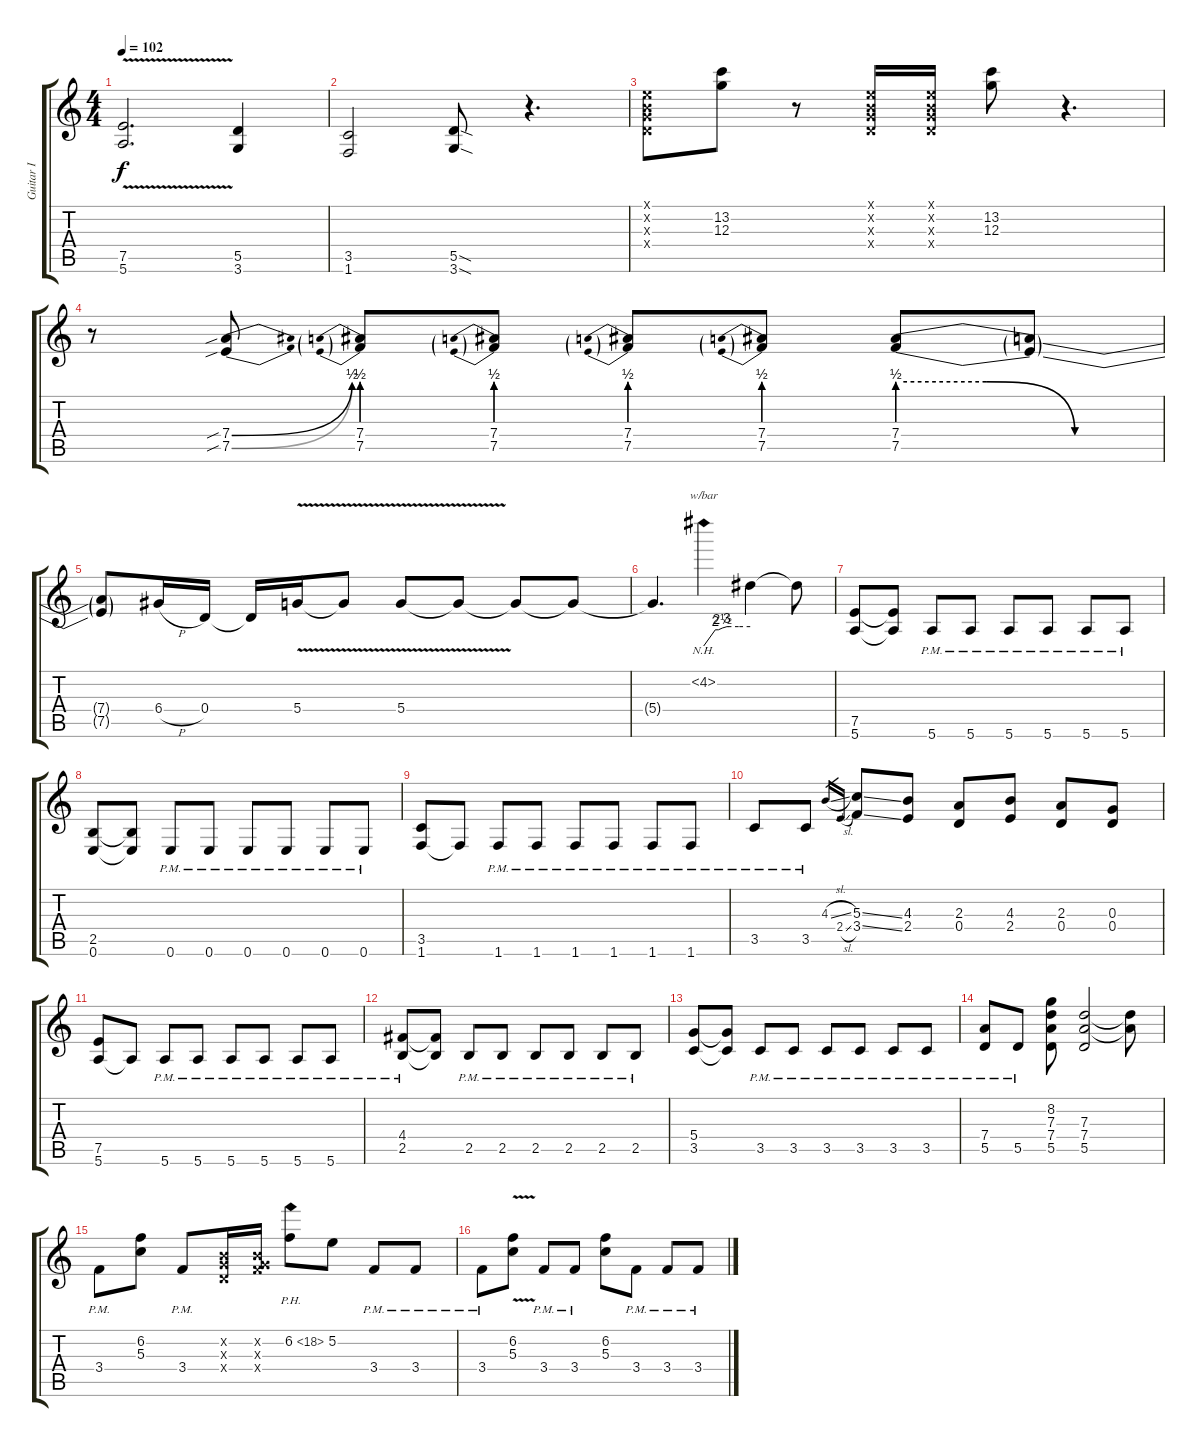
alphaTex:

\track ("Guitar I" "Guitar I") {instrument distortionguitar}
\staff {score tabs}
\tuning (E4 B3 G3 D3 A2 E2) {hide}
\ts (4 4)
\tempo 102
\clef g2
\ks c
(7.5 5.6{v}).2{d dy f} (5.5 3.6).4 |
(3.5 1.6).2 (5.5{sod} 3.6{sod}).8 r.4{d} |
(0.1{x} 0.2{x} 0.3{x} 0.4{x}).8 (13.2 12.3).8 r.8 (0.1{x} 0.2{x} 0.3{x} 0.4{x}).16 (0.1{x} 0.2{x} 0.3{x} 0.4{x}).16 (13.2 12.3).8 r.4{d} |
r.8 (7.4{be (bend 0 0 60 2) sib} 7.5{be (bend 0 0 60 2) sib}).8 (7.4{be (prebend 0 2 60 2)} 7.5{be (prebend 0 2 60 2)}).8 (7.4{be (prebend 0 2 60 2)} 7.5{be (prebend 0 2 60 2)}).8 (7.4{be (prebend 0 2 60 2)} 7.5{be (prebend 0 2 60 2)}).8 (7.4{be (prebend 0 2 60 2)} 7.5{be (prebend 0 2 60 2)}).8 (7.4{be (custom 0 2 20 2 40 0 60 0)} 7.5{be (custom 0 2 20 2 40 0 60 0)}).8 (7.4{t} 7.5{t}).8 |
(7.4{t} 7.5{t}).8 6.4{h}.16 0.4.16 0.4{t}.16 5.4{v}.16 5.4{t}.8 5.4{v}.8 5.4{t}.8 5.4{t}.8 5.4{t}.8 |
5.4{t}.4{d} 4.2{nh}.4{tbe (custom default 0 0 15 8 19 8 24 10 30 12 32 12 45 12 60 12)} 4.2{t}.4 4.2{t}.8 |
(7.5 5.6).8 (7.5{t} 5.6{t}).8 5.6{pm}.8 5.6{pm}.8 5.6{pm}.8 5.6{pm}.8 5.6{pm}.8 5.6{pm}.8 |
(2.5 0.6).8 (2.5{t} 0.6{t}).8 0.6{pm}.8 0.6{pm}.8 0.6{pm}.8 0.6{pm}.8 0.6{pm}.8 0.6{pm}.8 |
(3.5 1.6).8 1.6{t}.8 1.6{pm}.8 1.6{pm}.8 1.6{pm}.8 1.6{pm}.8 1.6{pm}.8 1.6{pm}.8 |
3.5{pm}.8 3.5{pm}.8 4.3{sl}.16{gr} 2.4{sl}.16{gr} (5.3{ss} 3.4{ss}).8 (4.3 2.4).8 (2.3 0.4).8 (4.3 2.4).8 (2.3 0.4).8 (0.3 0.4).8 |
(7.5 5.6).8 5.6{t}.8 5.6{pm}.8 5.6{pm}.8 5.6{pm}.8 5.6{pm}.8 5.6{pm}.8 5.6{pm}.8 |
(4.4 2.5{pm}).8 (4.4{t} 2.5{t}).8 2.5{pm}.8 2.5{pm}.8 2.5{pm}.8 2.5{pm}.8 2.5{pm}.8 2.5{pm}.8 |
(5.4 3.5).8 (5.4{t} 3.5{t}).8 3.5{pm}.8 3.5{pm}.8 3.5{pm}.8 3.5{pm}.8 3.5{pm}.8 3.5{pm}.8 |
(7.4 5.5{pm}).8 5.5{pm}.8 (8.2 7.3 7.4 5.5).8 (7.3 7.4 5.5).2 (7.3{t} 7.4{t}).8 |
3.4{pm}.8 (6.2 5.3).8 3.4{pm}.8 (0.2{x} 0.3{x} 0.4{x}).16 (0.2{x} 0.3{x} 3.4{x}).16 6.2{ph 12}.8 5.2.8 3.4{pm}.8 3.4{pm}.8 |
3.4{pm}.8 (6.2 5.3{v}).8 3.4{pm}.8 3.4{pm}.8 (6.2 5.3).8 3.4{pm}.8 3.4{pm}.8 3.4{pm}.8
